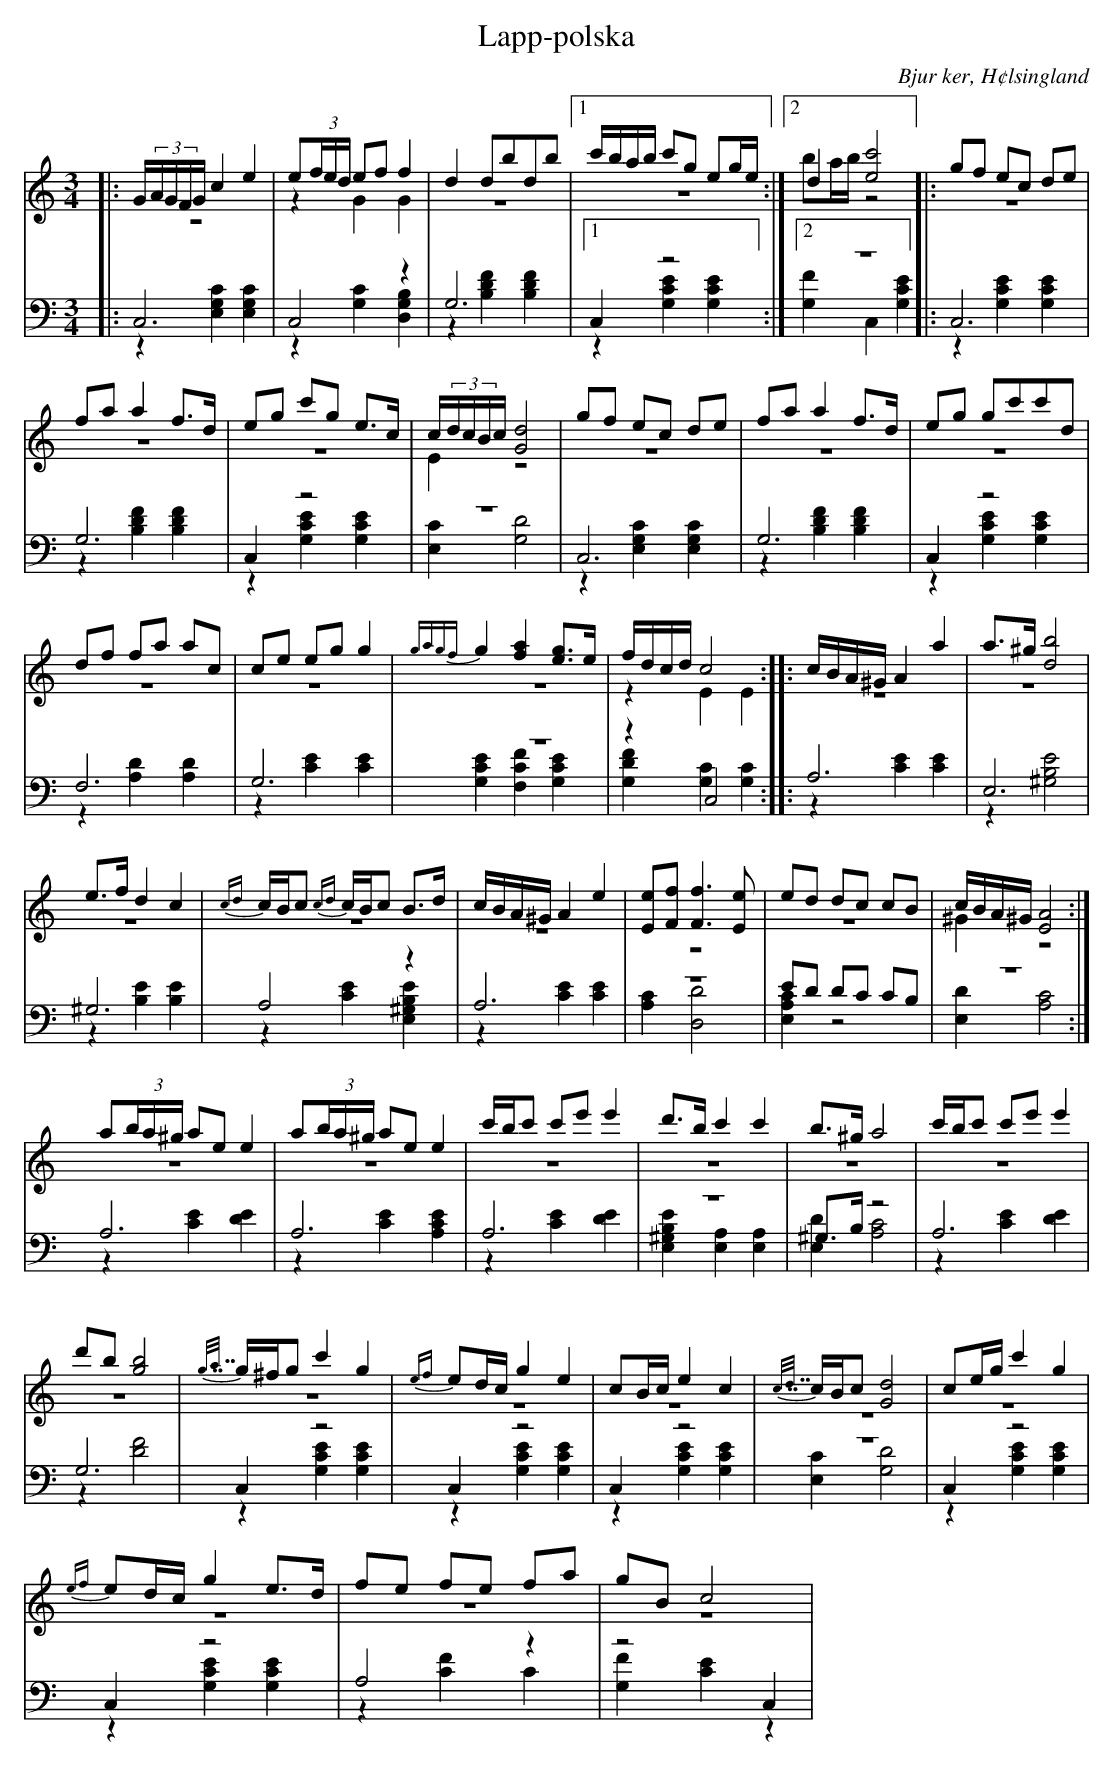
X:1
T: Lapp-polska
O: Bjur ker, H¢lsingland
M: 3/4
L: 1/8
K: C
V:1
V:2 merge
V:3
V:4 merge
V:1
|:G/(3A/G/F/G/ c2 e2|e(3f/e/d/ ef f2|d2 dbdb|1 c'/b/a/b/ c'g eg/e/:|2 d2 [e4c'4]|:gf ec de|
fa a2 f>d|eg c'g e>c|c/(3d/c/B/c/ [G4d4]|gf ec de|fa a2 f>d|eg gc'c'd|
df fa ac|ce eg g2|{g8/5a8/5g8/5f8/5}g2 [f2a2] [eg]>e|f/d/c/d/  c4::c/B/A/^G/ A2 a2|a>^g [d4b4]|
e>f d2 c2|{c9/10d9/10}c/B/c {c9/10d9/10}c/B/c B>d|c/B/A/^G/ A2 e2|[Ee][Ff] [F3f3] [Ee] |ed dc cB|c/B/A/^G/ [E4A4]:|
a(3b/a/^g/ ae e2|a(3b/a/^g/ ae e2|c'/b/c' c'e' e'2  |d'>b c'2 c'2|b>^g a4|c'/b/c' c'e' e'2|
d'b [g4b4]|{g7/8a7/8}g/^f/g c'2 g2|{ef}ed/c/ g2 e2|cB/c/ e2 c2|{c7/8d7/8}c/B/c [G4d4]|ce/g/ c'2 g2|
{ef}ed/c/ g2 e>d|fe fe fa|gB c4|
V:2
|:z6|z2 G2 G2|z6|1 z6:|2 ba/b/ z4|:z6|
z6|z6|E2 z4|z6|z6|z6|
z6|z6|z6|z2 E2 E2:||:z6|z6|
z6|z6|z6|z6|z6|^G2 z4:|
|z6|z6|z6|z6|z6|z6|
z6|z6|z6|z6|z6|z6|
z6|z6|z6|
V:3  clef=bass
|:C,6|C,4 z2|G,6|1 C,2 z4:|2 z6|:C,6|
G,6|C,2 z4|z6|C,6|G,6|C,2 z4|
F,6|G,6|z6|z2 C,4::A,6|E,6|
^G,6|A,4 z2|A,6|z6|ED DC CB,|z6:|
A,6|A,6|A,6|z6|^G,>B, z4|A,6|
G,6|C,2 z4|C,2 z4|C,2 z4|z6|C,2 z4|
C,2 z4|A,4 z2|z4 C,2|
V:4  clef=bass
|:z2 [E,2G,2C2] [E,2G,2C2]|z2 [G,2C2] [D,2G,2B,2]|z2 [B,2D2F2] [B,2D2F2]|1 z2 [G,2C2E2] [G,2C2E2]:|2 [G,2F2] C,2 [G,2C2E2]|:z2 [G,2C2E2] [G,2C2E2]|z2 [B,2D2F2] [B,2D2F2]|z2 [G,2C2E2] [G,2C2E2]|[E,2C2] [G,4D4]|z2 [E,2G,2C2] [E,2G,2C2]|z2 [B,2D2F2] [B,2D2F2]| z2 [G,2C2E2] [G,2C2E2]|
z2 [A,2D2] [A,2D2]|z2 [C2E2] [C2E2]|[G,2C2E2] [F,2C2F2] [G,2C2E2] |[G,2D2F2] [G,2C2] [G,2C2]::z2 [C2E2] [C2E2]|z2 [^G,4B,4E4]|
z2 [B,2E2] [B,2E2]|z2 [C2E2] [E,2^G,2B,2E2]|z2 [C2E2] [C2E2]|[A,2C2] [D,4D4]|[E,2A,2C2] z4|[E,2D2] [A,4C4]:|
z2 [C2E2] [D2E2]|z2 [C2E2] [A,2C2E2]|z2 [C2E2] [D2E2]|[E,2^G,2B,2E2] [A,2E,2] [A,2E,2]|[E,2D2] [A,4C4]|z2 [C2E2] [D2E2]|
z2 [D4F4]|z2 [G,2C2E2] [G,2C2E2]|z2 [G,2C2E2] [G,2C2E2]|z2 [G,2C2E2] [G,2C2E2]|[E,2C2] [G,4D4]|z2 [G,2C2E2] [G,2C2E2]|
z2 [G,2C2E2] [G,2C2E2]|z2 [C2F2] C2|[G,2F2] [C2E2] z2|
